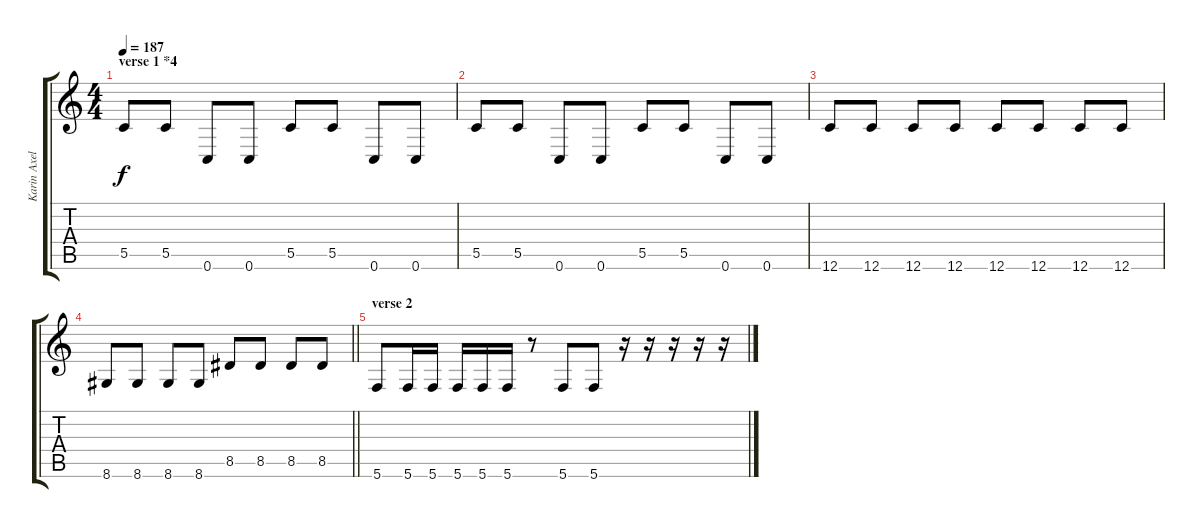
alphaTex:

\track ("Karin Axelsson" "Karin Axel") {instrument electricbasspick}
\staff {score tabs}
\tuning (D4 A3 F3 C3 G2 C2) {hide}
\ts (4 4)
\section ("" "verse 1 *4")
\tempo 187
\clef g2
\ks c
5.5.8{dy f} 5.5.8 0.6.8 0.6.8 5.5.8 5.5.8 0.6.8 0.6.8 |
5.5.8 5.5.8 0.6.8 0.6.8 5.5.8 5.5.8 0.6.8 0.6.8 |
12.6.8 12.6.8 12.6.8 12.6.8 12.6.8 12.6.8 12.6.8 12.6.8 |
\barLineRight lightlight
8.6.8 8.6.8 8.6.8 8.6.8 8.5.8 8.5.8 8.5.8 8.5.8 |
\section ("" "verse 2")
5.6.8 5.6.16 5.6.16 5.6.16 5.6.16 5.6.16 r.8 5.6.8 5.6.8 r.16 r.16 r.16 r.16 r.16
